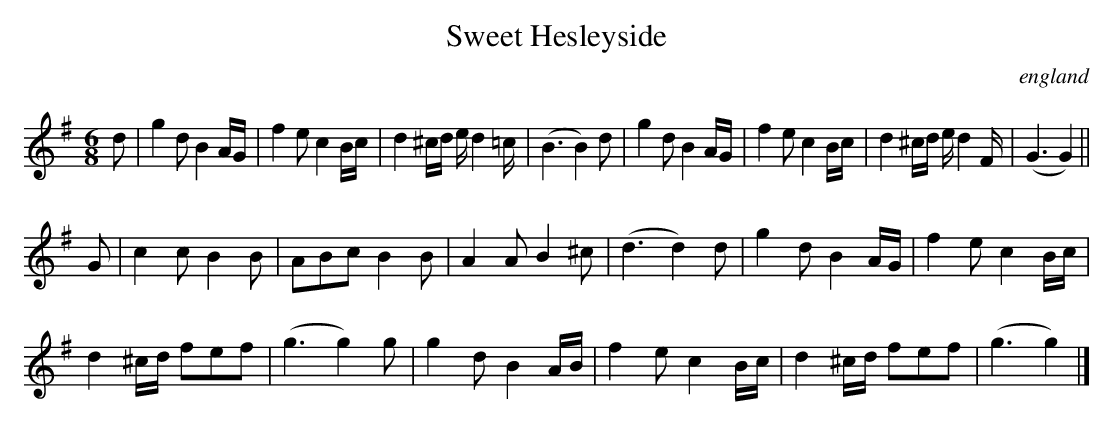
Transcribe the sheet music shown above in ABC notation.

X:1
T:Sweet Hesleyside
O:england
M:6/8
K:G
d|\
g2d B2A/G/|f2e c2 B/c/|\
d2 ^c/d/ e/d2=c/|(B3 B2)d|\
g2d B2A/G/|f2e c2B/c/|\
d2^c/d/ e/d2F/|(G3 G2)||
G|\
c2c B2B|ABc B2B|A2A B2^c|(d3 d2)d|\
g2d B2A/G/|f2e c2B/c/|
d2 ^c/d/ fef|(g3 g2)g|\
g2d B2A/B/|f2e c2B/c/|d2^c/d/ fef|(g3 g2)|]
